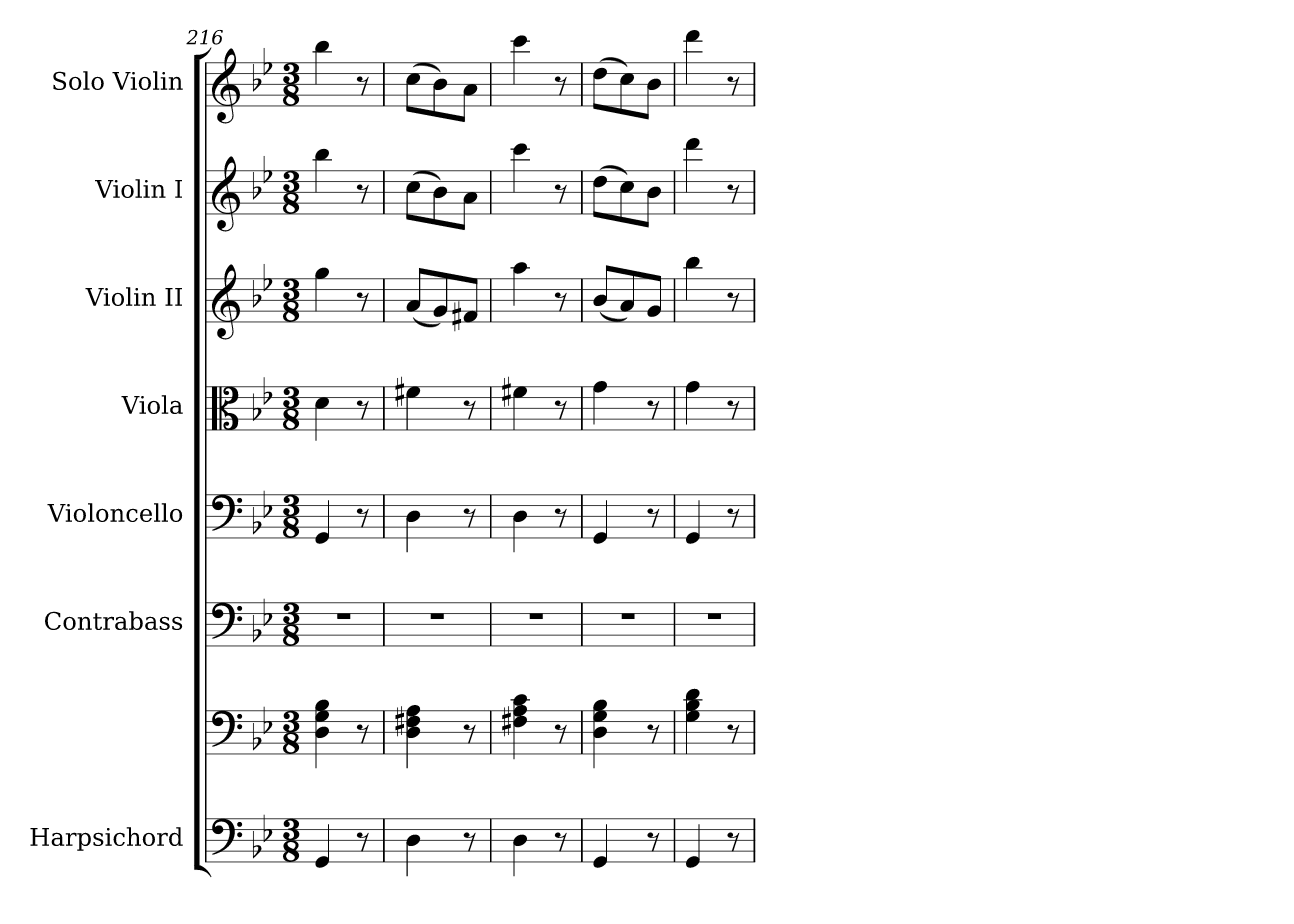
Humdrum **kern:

**kern	**kern	**kern	**kern	**kern	**kern	**kern	**kern
*part7	*part7	*part6	*part5	*part4	*part3	*part2	*part1
*staff8	*staff7	*staff6	*staff5	*staff4	*staff3	*staff2	*staff1
*I"Harpsichord	*	*I"Contrabass	*I"Violoncello	*I"Viola	*I"Violin II	*I"Violin I	*I"Solo Violin
*I'Hch.	*	*I'Cb.	*I'Vc.	*I'Vla.	*I'Vln. II	*I'Vln. I	*I'Vln.
*clefF4	*clefF4	*clefF4	*clefF4	*clefC3	*clefG2	*clefG2	*clefG2
*	*	*ITrd7c12	*	*	*	*	*
*k[b-e-]	*k[b-e-]	*k[b-e-]	*k[b-e-]	*k[b-e-]	*k[b-e-]	*k[b-e-]	*k[b-e-]
*M3/8	*M3/8	*M3/8	*M3/8	*M3/8	*M3/8	*M3/8	*M3/8
=216	=216	=216	=216	=216	=216	=216	=216
4GG/	4D\ 4G\ 4B-\	4.r	4GG/	4d\	4gg\	4bb-\	4bb-\
8r	8r	.	8r	8r	8r	8r	8r
=217	=217	=217	=217	=217	=217	=217	=217
4D\	4D\ 4F#X\ 4A\	4.r	4D\	4f#X\	(<8a/L	(>8cc\L	(>8cc\L
.	.	.	.	.	8g/)	8b-\)	8b-\)
8r	8r	.	8r	8r	8f#X/J	8a\J	8a\J
=218	=218	=218	=218	=218	=218	=218	=218
4D\	4F#X\ 4A\ 4c\	4.r	4D\	4f#X\	4aa\	4ccc\	4ccc\
8r	8r	.	8r	8r	8r	8r	8r
=219	=219	=219	=219	=219	=219	=219	=219
4GG/	4D\ 4G\ 4B-\	4.r	4GG/	4g\	(<8b-/L	(>8dd\L	(>8dd\L
.	.	.	.	.	8a/)	8cc\)	8cc\)
8r	8r	.	8r	8r	8g/J	8b-\J	8b-\J
!!LO:PB:g=z
=220	=220	=220	=220	=220	=220	=220	=220
4GG/	4G\ 4B-\ 4d\	4.r	4GG/	4g\	4bb-\	4ddd\	4ddd\
8r	8r	.	8r	8r	8r	8r	8r
=	=	=	=	=	=	=	=
*-	*-	*-	*-	*-	*-	*-	*-
